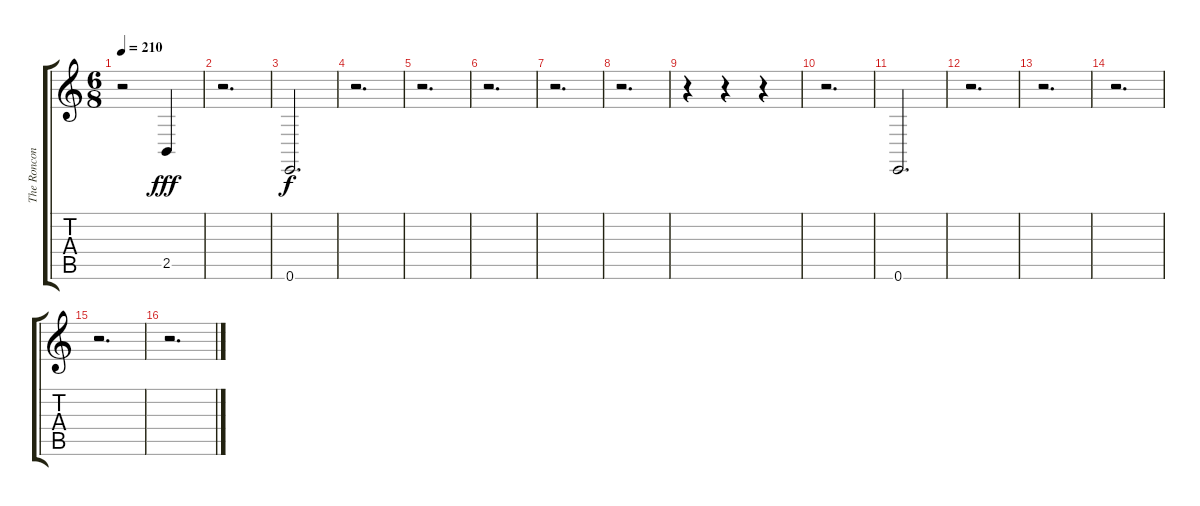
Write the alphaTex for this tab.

\track ("The Ronconponk" "The Roncon") {instrument lead2sawtooth}
\staff {score tabs}
\tuning (E4 B3 G3 D3 A2 E2) {hide}
\ts (6 8)
\tempo 210
\clef g2
\ks c
r.2{dy fff} 2.5.4 |
r.2{d} |
0.6.2{d dy f} |
r.2{d} |
r.2{d} |
r.2{d} |
r.2{d} |
r.2{d} |
r.4 r.4 r.4 |
r.2{d} |
0.6.2{d} |
r.2{d} |
r.2{d} |
r.2{d} |
r.2{d} |
r.2{d}
